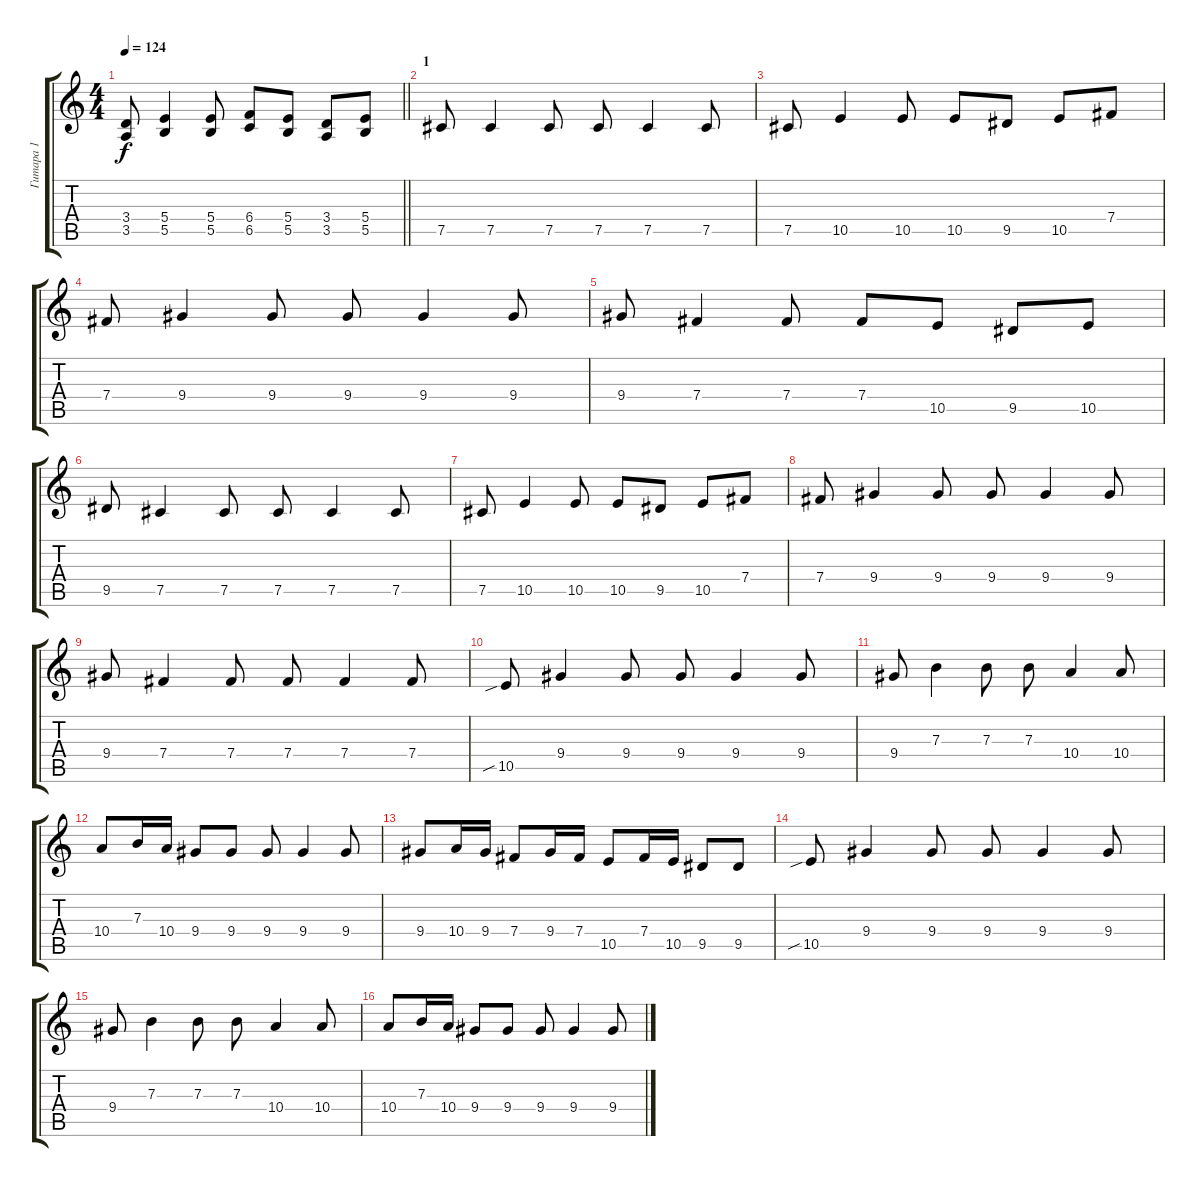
\track ("Гитара 1" "Гитара 1") {instrument overdrivenguitar}
\staff {score tabs}
\tuning (Db4 Ab3 E3 B2 Gb2 Db2) {hide}
\ts (4 4)
\tempo 124
\clef g2
\barLineRight lightlight
\ks c
(3.4 3.5).8{dy f} (5.4 5.5).4 (5.4 5.5).8 (6.4 6.5).8 (5.4 5.5).8 (3.4 3.5).8 (5.4 5.5).8 |
\section ("" "1")
7.5.8 7.5.4 7.5.8 7.5.8 7.5.4 7.5.8 |
7.5.8 10.5.4 10.5.8 10.5.8 9.5.8 10.5.8 7.4.8 |
7.4.8 9.4.4 9.4.8 9.4.8 9.4.4 9.4.8 |
9.4.8 7.4.4 7.4.8 7.4.8 10.5.8 9.5.8 10.5.8 |
9.5.8 7.5.4 7.5.8 7.5.8 7.5.4 7.5.8 |
7.5.8 10.5.4 10.5.8 10.5.8 9.5.8 10.5.8 7.4.8 |
7.4.8 9.4.4 9.4.8 9.4.8 9.4.4 9.4.8 |
9.4.8 7.4.4 7.4.8 7.4.8 7.4.4 7.4.8 |
10.5{sib}.8 9.4.4 9.4.8 9.4.8 9.4.4 9.4.8 |
9.4.8 7.3.4 7.3.8 7.3.8 10.4.4 10.4.8 |
10.4.8 7.3.16 10.4.16 9.4.8 9.4.8 9.4.8 9.4.4 9.4.8 |
9.4.8 10.4.16 9.4.16 7.4.8 9.4.16 7.4.16 10.5.8 7.4.16 10.5.16 9.5.8 9.5.8 |
10.5{sib}.8 9.4.4 9.4.8 9.4.8 9.4.4 9.4.8 |
9.4.8 7.3.4 7.3.8 7.3.8 10.4.4 10.4.8 |
10.4.8 7.3.16 10.4.16 9.4.8 9.4.8 9.4.8 9.4.4 9.4.8
